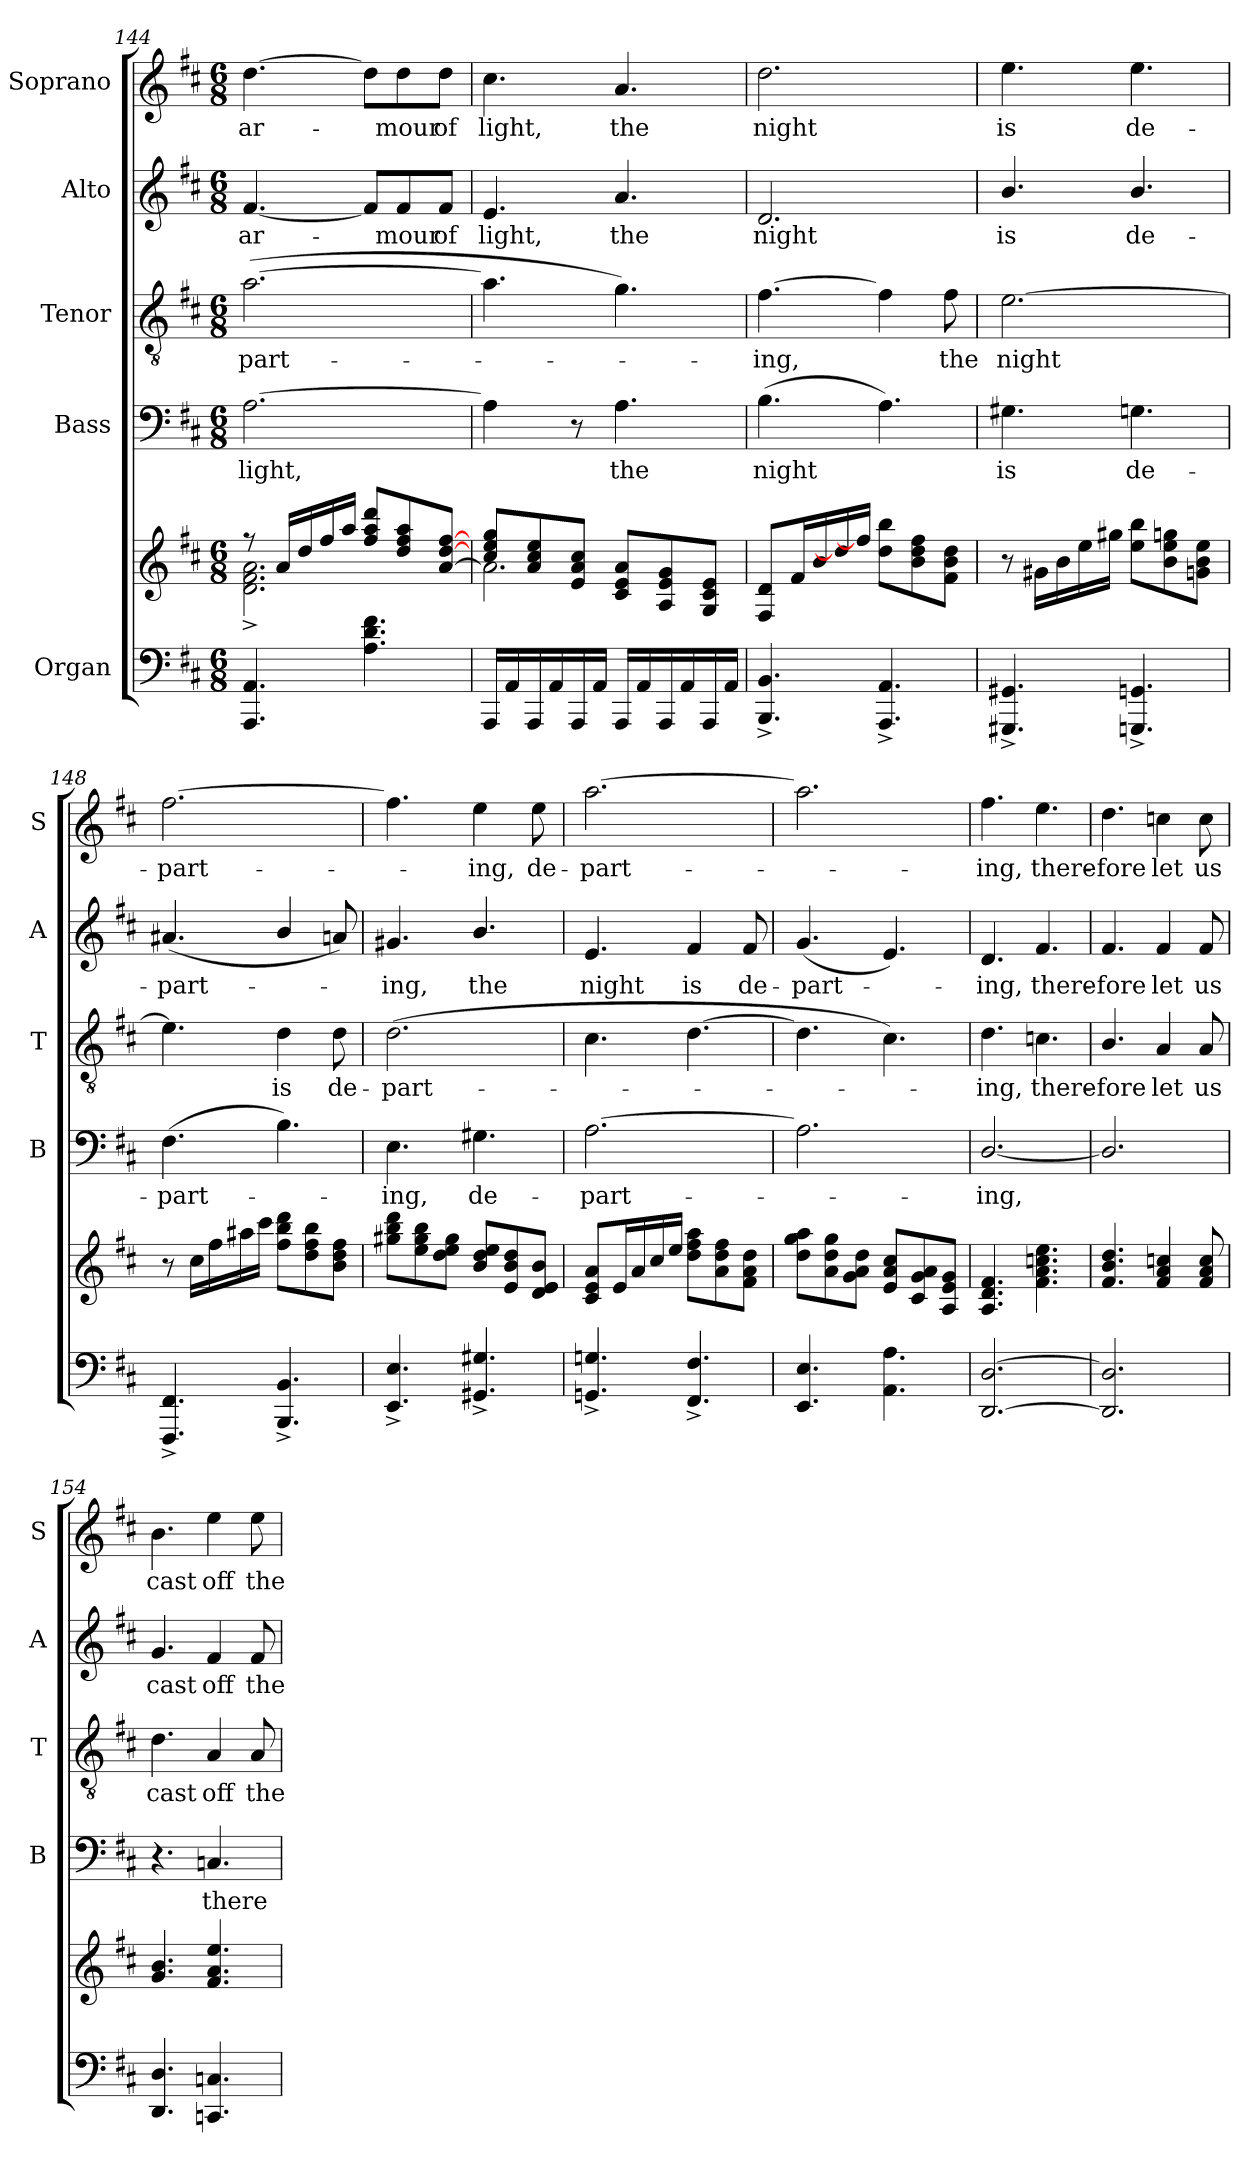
**kern	**kern	**kern	**text	**kern	**text	**kern	**text	**kern	**text
*part5	*part5	*part4	*part4	*part3	*part3	*part2	*part2	*part1	*part1
*staff6	*staff5	*staff4	*staff4	*staff3	*staff3	*staff2	*staff2	*staff1	*staff1
*I"Organ	*	*I"Bass	*	*I"Tenor	*	*I"Alto	*	*I"Soprano	*
*	*	*I'B	*	*I'T	*	*I'A	*	*I'S	*
*clefF4	*clefG2	*clefF4	*	*clefGv2	*	*clefG2	*	*clefG2	*
*k[f#c#]	*k[f#c#]	*k[f#c#]	*	*k[f#c#]	*	*k[f#c#]	*	*k[f#c#]	*
*D:	*D:	*D:	*	*D:	*	*D:	*	*D:	*
*M6/8	*M6/8	*M6/8	*	*M6/8	*	*M6/8	*	*M6/8	*
=144	=144	=144	=144	=144	=144	=144	=144	=144	=144
*	*^	*	*	*	*	*	*	*	*
!	!	!	!	!LO:LY:b	!	!LO:LY:b	!	!LO:LY:b	!	!LO:LY:b
4.AAA/ 4.AA/	8r	2.d\^ 2.f#\^ 2.a\^	[2.A\	light,	(>[2.a\	-part-	[4.f#/	ar-	[4.dd\	ar-
.	16a/LL	.	.	.	.	.	.	.	.	.
.	16dd/	.	.	.	.	.	.	.	.	.
.	16ff#/	.	.	.	.	.	.	.	.	.
.	16aa/JJ	.	.	.	.	.	.	.	.	.
4.A\ 4.d\ 4.f#\	8ff#/ 8aa/ 8ddd/L	.	.	.	.	.	8f#/L]	.	8dd\L]	.
!	!	!	!	!	!	!	!	!LO:LY:b	!	!LO:LY:b
.	8dd/ 8ff#/ 8aa/	.	.	.	.	.	8f#/	mour	8dd\	mour
!	!	!	!	!	!	!	!	!LO:LY:b	!	!LO:LY:b
.	[8a/ [8dd/ [8ff#/J	.	.	.	.	.	8f#/J	of	8dd\J	of
!!LO:LB:g=z
=145	=145	=145	=145	=145	=145	=145	=145	=145	=145	=145
!	!	!	!	!	!	!	!	!LO:LY:b	!	!LO:LY:b
16AAA/LL	8cc#/ 8ee/ 8gg/L	2.a\]	4A\]	.	4.a\]	.	4.e/	light,	4.cc#\	light,
16AA/	.	.	.	.	.	.	.	.	.	.
16AAA/	8a/ 8cc#/ 8ee/	.	.	.	.	.	.	.	.	.
16AA/	.	.	.	.	.	.	.	.	.	.
16AAA/	8e/ 8a/ 8cc#/J	.	8r	.	.	.	.	.	.	.
16AA/JJ	.	.	.	.	.	.	.	.	.	.
!	!	!	!	!LO:LY:b	!	!	!	!LO:LY:b	!	!LO:LY:b
16AAA/LL	8c#/ 8e/ 8a/L	.	4.A\	the	4.g\)	.	4.a/	the	4.a/	the
16AA/	.	.	.	.	.	.	.	.	.	.
16AAA/	8A/ 8e/ 8g/	.	.	.	.	.	.	.	.	.
16AA/	.	.	.	.	.	.	.	.	.	.
16AAA/	8G/ 8c#/ 8e/J	.	.	.	.	.	.	.	.	.
16AA/JJ	.	.	.	.	.	.	.	.	.	.
=146	=146	=146	=146	=146	=146	=146	=146	=146	=146	=146
!	!	!	!	!LO:LY:b	!	!LO:LY:b	!	!LO:LY:b	!	!LO:LY:b
4.BBB/^ 4.BB/^	8F#/ 8d/L	2ryy	(>4.B\	night	[4.f#\	ing,	2.d/	night	2.dd\	night
.	16f#/L	.	.	.	.	.	.	.	.	.
.	16b/	.	.	.	.	.	.	.	.	.
.	16dd/]	.	.	.	.	.	.	.	.	.
.	16ff#/JJ]	.	.	.	.	.	.	.	.	.
4.AAA/^ 4.AA/^	8dd\ 8bb\L	.	4.A\)	.	4f#\]	.	.	.	.	.
.	8b\ 8dd\ 8ff#\	4ryy	.	.	.	.	.	.	.	.
!	!	!	!	!	!	!LO:LY:b	!	!	!	!
.	8f#\ 8b\ 8dd\J	.	.	.	8f#\	the	.	.	.	.
=147	=147	=147	=147	=147	=147	=147	=147	=147	=147	=147
!	!	!	!	!LO:LY:b	!	!LO:LY:b	!	!LO:LY:b	!	!LO:LY:b
4.GGG#X/^ 4.GG#X/^	8r	2ryy	4.G#X\	is	[2.e\	night	4.b/	is	4.ee\	is
.	16g#X\LL	.	.	.	.	.	.	.	.	.
.	16b\	.	.	.	.	.	.	.	.	.
.	16ee\	.	.	.	.	.	.	.	.	.
.	16gg#X\JJ	.	.	.	.	.	.	.	.	.
!	!	!	!	!LO:LY:b	!	!	!	!LO:LY:b	!	!LO:LY:b
4.GGGn/^ 4.GGn/^	8ee\ 8bb\L	.	4.Gn\	de-	.	.	4.b/	de-	4.ee\	de-
.	8b\ 8ee\ 8ggn\	4ryy	.	.	.	.	.	.	.	.
.	8gn\ 8b\ 8ee\J	.	.	.	.	.	.	.	.	.
=148	=148	=148	=148	=148	=148	=148	=148	=148	=148	=148
!	!	!	!	!LO:LY:b	!	!	!	!LO:LY:b	!	!LO:LY:b
4.FFF#/^ 4.FF#/^	8r	2ryy	(>4.F#\	-part-	4.e\]	.	(<4.a#X/	-part-	[2.ff#\	-part-
.	16cc#\LL	.	.	.	.	.	.	.	.	.
.	16ff#\	.	.	.	.	.	.	.	.	.
.	16aa#X\	.	.	.	.	.	.	.	.	.
.	16ccc#\JJ	.	.	.	.	.	.	.	.	.
!	!	!	!	!	!	!LO:LY:b	!	!	!	!
4.BBB/^ 4.BB/^	8ff#\ 8bb\ 8ddd\L	.	4.B\)	.	4d\	is	4b/	.	.	.
.	8dd\ 8ff#\ 8bb\	4ryy	.	.	.	.	.	.	.	.
!	!	!	!	!	!	!LO:LY:b	!	!	!	!
.	8b\ 8dd\ 8ff#\J	.	.	.	8d\	de-	8an/)	.	.	.
=149	=149	=149	=149	=149	=149	=149	=149	=149	=149	=149
!	!	!	!	!LO:LY:b	!	!LO:LY:b	!	!LO:LY:b	!	!
4.EE/^ 4.E/^	8gg#X\ 8bb\ 8ddd\L	2.ryy	4.E\	ing,	(>2.d\	-part-	4.g#X/	ing,	4.ff#\]	.
.	8ee\ 8gg#\ 8bb\	.	.	.	.	.	.	.	.	.
.	8dd\ 8ee\ 8gg#\J	.	.	.	.	.	.	.	.	.
!	!	!	!	!LO:LY:b	!	!	!	!LO:LY:b	!	!LO:LY:b
4.GG#X/^ 4.G#X/^	8b/ 8dd/ 8ee/L	.	4.G#X\	de-	.	.	4.b/	the	4ee\	ing,
.	8e/ 8b/ 8dd/	.	.	.	.	.	.	.	.	.
!	!	!	!	!	!	!	!	!	!	!LO:LY:b
.	8d/ 8e/ 8b/J	.	.	.	.	.	.	.	8ee\	de-
!!LO:PB:g=z
=150	=150	=150	=150	=150	=150	=150	=150	=150	=150	=150
!	!	!	!	!LO:LY:b	!	!	!	!LO:LY:b	!	!LO:LY:b
4.GGni/^ 4.Gni/^	8c#/ 8e/ 8a/L	2.ryy	[2.A\	-part-	4.c#\	.	4.e/	night	[2.aa\	-part-
.	16e/L	.	.	.	.	.	.	.	.	.
.	16a/	.	.	.	.	.	.	.	.	.
.	16cc#/	.	.	.	.	.	.	.	.	.
.	16ee/JJ	.	.	.	.	.	.	.	.	.
!	!	!	!	!	!	!	!	!LO:LY:b	!	!
4.FF#/^ 4.F#/^	8dd\ 8ff#\ 8aa\L	.	.	.	[4.d\	.	4f#/	is	.	.
.	8a\ 8dd\ 8ff#\	.	.	.	.	.	.	.	.	.
!	!	!	!	!	!	!	!	!LO:LY:b	!	!
.	8f#\ 8a\ 8dd\J	.	.	.	.	.	8f#/	de-	.	.
*	*v	*v	*	*	*	*	*	*	*	*
!!LO:LB:g=z
=151	=151	=151	=151	=151	=151	=151	=151	=151	=151
*^	*	*	*	*	*	*	*	*	*
!	!	!	!	!	!	!	!	!LO:LY:b	!	!
4.EE/ 4.E/	2.ryy	8dd\ 8gg\ 8aa\L	2.A\]	.	4.d\]	.	(<4.g/	-part-	2.aa\]	.
.	.	8a\ 8dd\ 8gg\	.	.	.	.	.	.	.	.
.	.	8g\ 8a\ 8dd\J	.	.	.	.	.	.	.	.
4.AA\ 4.A\	.	8e/ 8a/ 8cc#/L	.	.	4.c#\)	.	4.e/)	.	.	.
.	.	8c#/ 8g/ 8a/	.	.	.	.	.	.	.	.
.	.	8A/ 8e/ 8g/J	.	.	.	.	.	.	.	.
=152	=152	=152	=152	=152	=152	=152	=152	=152	=152	=152
!	!	!	!	!LO:LY:b	!	!LO:LY:b	!	!LO:LY:b	!	!LO:LY:b
[2.DD/ [2.D/	2.ryy	4.A/ 4.d/ 4.f#/	[2.D/	ing,	4.d\	ing,	4.d/	ing,	4.ff#\	ing,
!	!	!	!	!	!	!LO:LY:b	!	!LO:LY:b	!	!LO:LY:b
.	.	4.f#\ 4.a\ 4.ccn\ 4.ee\	.	.	4.cn\	there-	4.f#/	there-	4.ee\	there-
=153	=153	=153	=153	=153	=153	=153	=153	=153	=153	=153
!	!	!	!	!	!	!LO:LY:b	!	!LO:LY:b	!	!LO:LY:b
2.DD/] 2.D/]	2.ryy	4.f#/ 4.b/ 4.dd/	2.D/]	.	4.B/	-fore	4.f#/	-fore	4.dd\	-fore
!	!	!	!	!	!	!LO:LY:b	!	!LO:LY:b	!	!LO:LY:b
.	.	4f#/ 4a/ 4ccn/	.	.	4A/	let	4f#/	let	4ccn\	let
!	!	!	!	!	!	!LO:LY:b	!	!LO:LY:b	!	!LO:LY:b
.	.	8f#/ 8a/ 8cc/	.	.	8A/	us	8f#/	us	8cc\	us
=154	=154	=154	=154	=154	=154	=154	=154	=154	=154	=154
!	!	!	!	!	!	!LO:LY:b	!	!LO:LY:b	!	!LO:LY:b
4.DD/ 4.D/	2.ryy	4.g/ 4.b/	4.r	.	4.d\	cast	4.g/	cast	4.b\	cast
!	!	!	!	!LO:LY:b	!	!LO:LY:b	!	!LO:LY:b	!	!LO:LY:b
4.CCn/ 4.Cn/	.	4.f#/ 4.a/ 4.ee/	4.Cn/	there-	4A/	off	4f#/	off	4ee\	off
!	!	!	!	!	!	!LO:LY:b	!	!LO:LY:b	!	!LO:LY:b
.	.	.	.	.	8A/	the	8f#/	the	8ee\	the
*v	*v	*	*	*	*	*	*	*	*	*
=	=	=	=	=	=	=	=	=	=
*-	*-	*-	*-	*-	*-	*-	*-	*-	*-
